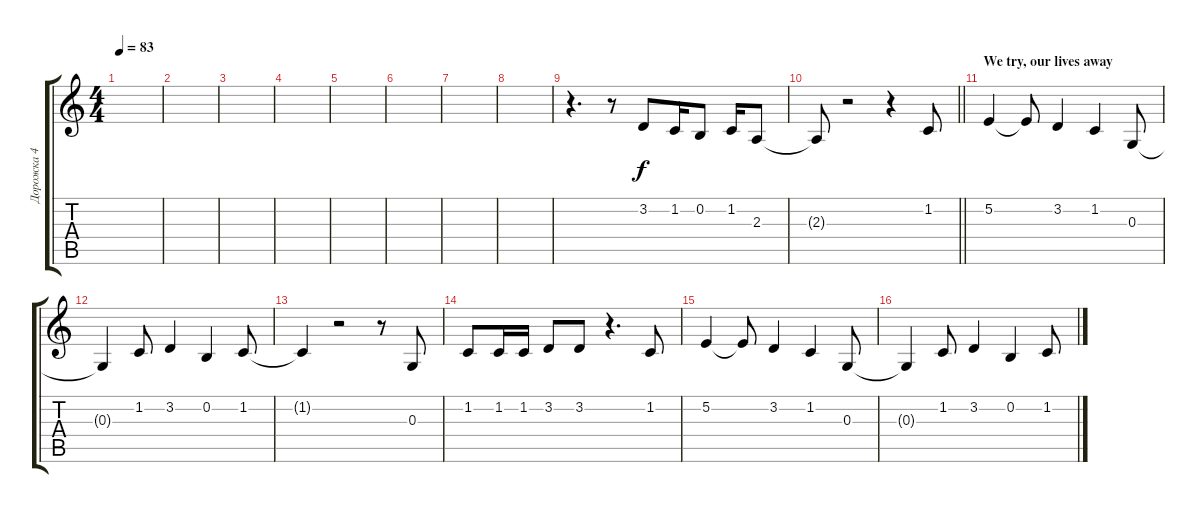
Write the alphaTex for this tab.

\track ("Дорожка 4" "Дорожка 4") {instrument altosax}
\staff {score tabs}
\tuning (E4 B3 G3 D3 A2 E2) {hide}
\ts (4 4)
\tempo 83
\clef g2
\ks c
|
|
|
|
|
|
|
|
r.4{d} r.8 3.2.8 1.2.16 0.2.8 1.2.16 2.3.8 |
\barLineRight lightlight
2.3{t}.8 r.2 r.4 1.2.8 |
\section ("" "We try, our lives away")
5.2.4 5.2{t}.8 3.2.4 1.2.4 0.3.8 |
0.3{t}.4 1.2.8 3.2.4 0.2.4 1.2.8 |
1.2{t}.4 r.2 r.8 0.3.8 |
1.2.8 1.2.16 1.2.16 3.2.8 3.2.8 r.4{d} 1.2.8 |
5.2.4 5.2{t}.8 3.2.4 1.2.4 0.3.8 |
0.3{t}.4 1.2.8 3.2.4 0.2.4 1.2.8
